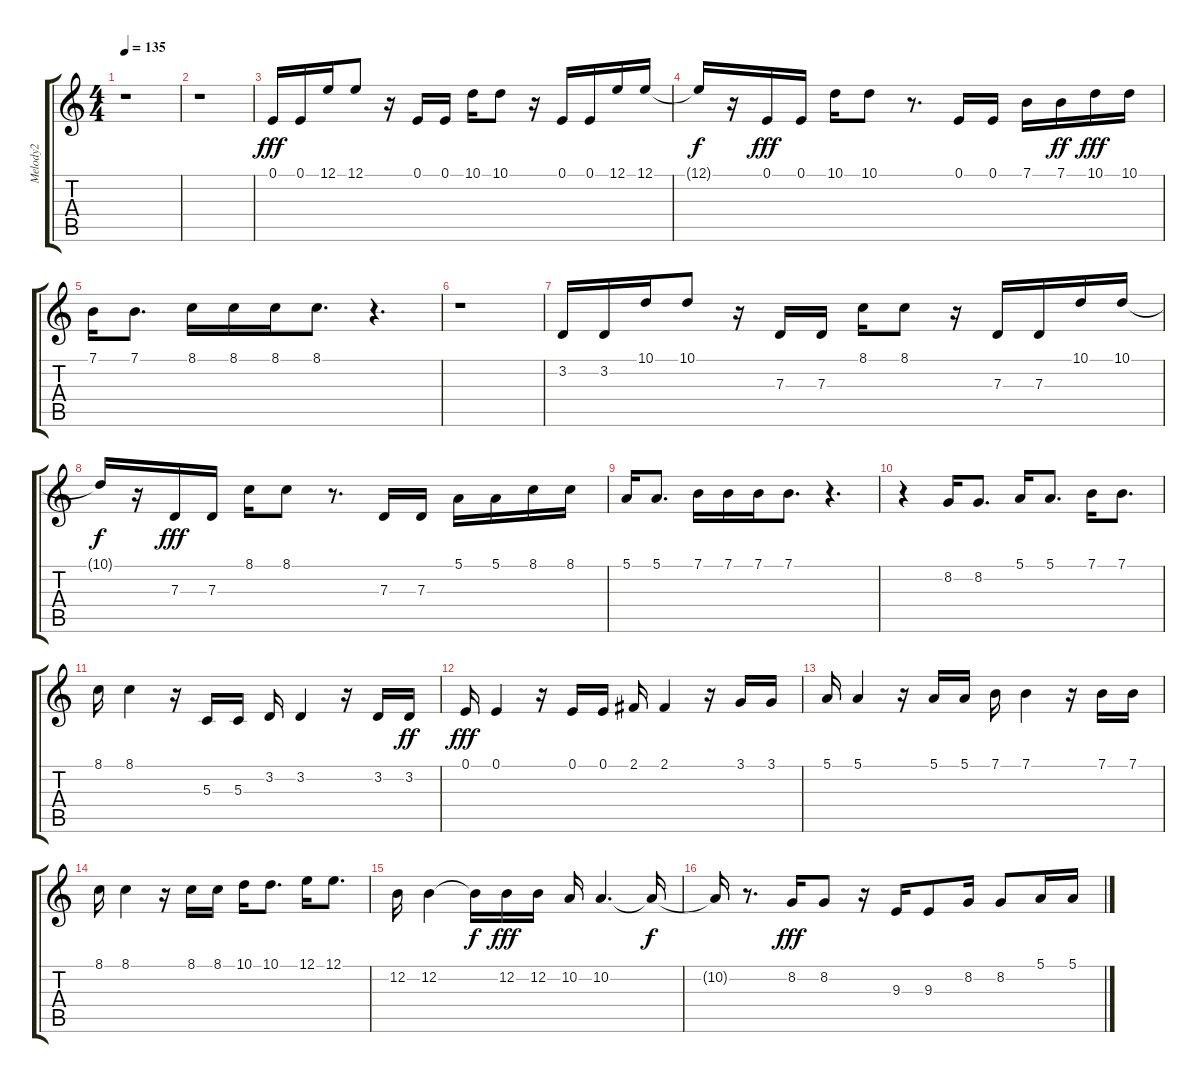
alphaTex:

\track ("Melody2" "Melody2") {instrument panflute}
\staff {score tabs}
\tuning (E4 B3 G3 D3 A2 E2) {hide}
\ts (4 4)
\tempo 135
\clef g2
\ks c
r.1{dy fff} |
r.1 |
0.1.16 0.1.16 12.1.16 12.1.8 r.16 0.1.16 0.1.16 10.1.16 10.1.8 r.16 0.1.16 0.1.16 12.1.16 12.1.16 |
12.1{t}.16{dy f} r.16 0.1.16{dy fff} 0.1.16 10.1.16 10.1.8 r.8{d} 0.1.16 0.1.16 7.1.16 7.1.16{dy ff} 10.1.16{dy fff} 10.1.16 |
7.1.16 7.1.8{d} 8.1.16 8.1.16 8.1.16 8.1.8{d} r.4{d} |
r.1 |
3.2.16 3.2.16 10.1.16 10.1.8 r.16 7.3.16 7.3.16 8.1.16 8.1.8 r.16 7.3.16 7.3.16 10.1.16 10.1.16 |
10.1{t}.16{dy f} r.16 7.3.16{dy fff} 7.3.16 8.1.16 8.1.8 r.8{d} 7.3.16 7.3.16 5.1.16 5.1.16 8.1.16 8.1.16 |
5.1.16 5.1.8{d} 7.1.16 7.1.16 7.1.16 7.1.8{d} r.4{d} |
r.4 8.2.16 8.2.8{d} 5.1.16 5.1.8{d} 7.1.16 7.1.8{d} |
8.1.16 8.1.4 r.16 5.3.16 5.3.16 3.2.16 3.2.4 r.16 3.2.16 3.2.16{dy ff} |
0.1.16{dy fff} 0.1.4 r.16 0.1.16 0.1.16 2.1.16 2.1.4 r.16 3.1.16 3.1.16 |
5.1.16 5.1.4 r.16 5.1.16 5.1.16 7.1.16 7.1.4 r.16 7.1.16 7.1.16 |
8.1.16 8.1.4 r.16 8.1.16 8.1.16 10.1.16 10.1.8{d} 12.1.16 12.1.8{d} |
12.2.16 12.2.4 12.2{t}.16{dy f} 12.2.16{dy fff} 12.2.16 10.2.16 10.2.4{d} 10.2{t}.16{dy f} |
10.2{t}.16 r.8{d} 8.2.16{dy fff} 8.2.8 r.16 9.3.16 9.3.8 8.2.16 8.2.8 5.1.16 5.1.16
